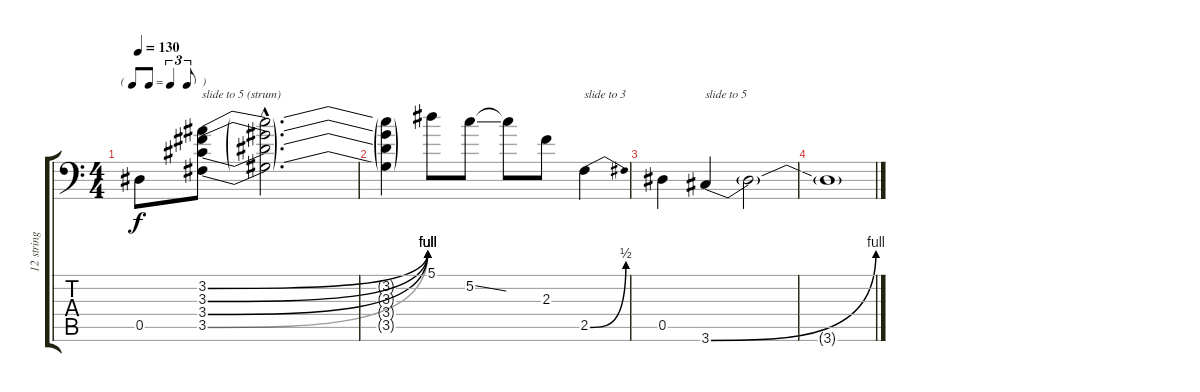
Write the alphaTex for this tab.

\track ("12 string guitar" "12 string ") {instrument acousticguitarsteel}
\staff {score tabs}
\tuning (Bb3 G3 Eb3 Bb2 Eb2 Bb1) {hide}
\ts (4 4)
\tf triplet8th
\tempo 130
\clef f4
\ks c
0.5.8{dy f} (3.2{be (bend 0 0 60 4)} 3.3{be (bend 0 0 60 4)} 3.4{be (bend 0 0 60 4)} 3.5{be (bend 0 0 60 4)}).8{txt "slide to 5 (strum)"} (3.2{hac t} 3.3{hac t} 3.4{hac t} 3.5{hac t}).2{d} |
(3.2{t} 3.3{t} 3.4{t} 3.5{t}).4 5.1.8 5.2{ss}.8 5.2{t}.8 2.3.8 2.5{be (bend 0 0 60 2)}.4{txt "slide to 3"} |
0.5.4 3.6{be (bend 0 0 60 4)}.4{txt "slide to 5"} 3.6{t}.2 |
3.6{t}.1
